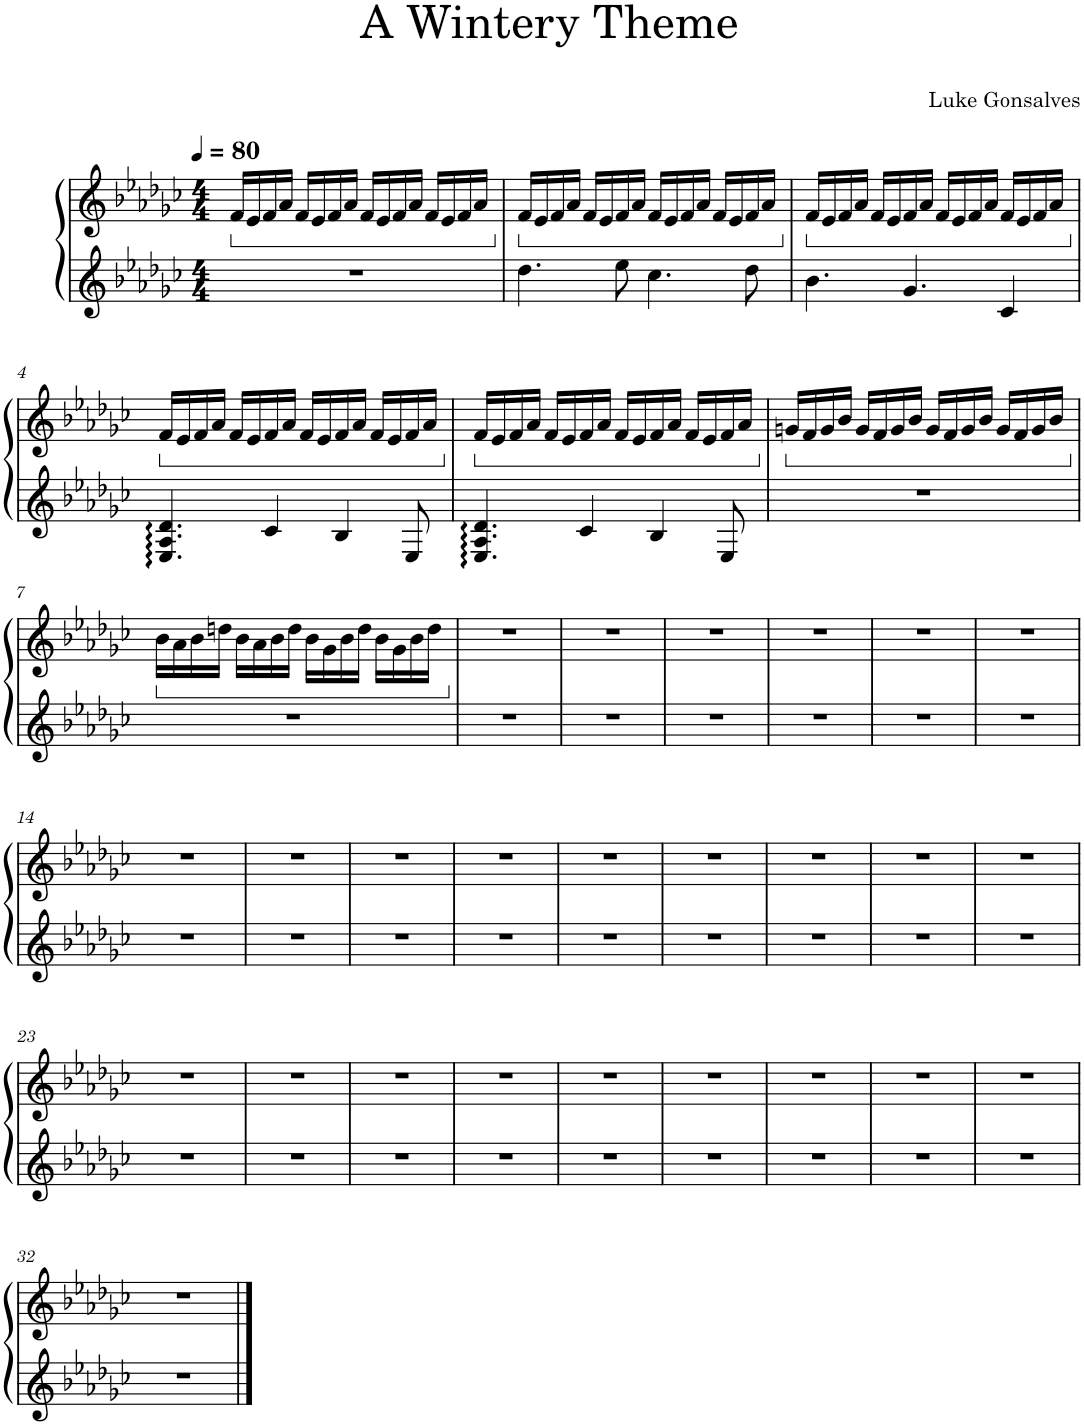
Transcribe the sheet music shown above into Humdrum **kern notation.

**kern	**kern
*part1	*part1
*staff2	*staff1
*I"Piano	*
*I'Pno.	*
*clefG2	*clefG2
*k[b-e-a-d-g-c-]	*k[b-e-a-d-g-c-]
*M4/4	*M4/4
*MM80	*MM80
*	*ped
=1	=1
1r	16f/LL
.	16e-/
.	16f/
.	16a-/JJ
.	16f/LL
.	16e-/
.	16f/
.	16a-/JJ
.	16f/LL
.	16e-/
.	16f/
.	16a-/JJ
.	16f/LL
.	16e-/
.	16f/
.	16a-/JJ
=2	=2
*	*Xped
*	*ped
4.dd-\	16f/LL
.	16e-/
.	16f/
.	16a-/JJ
.	16f/LL
.	16e-/
8ee-\	16f/
.	16a-/JJ
4.cc-\	16f/LL
.	16e-/
.	16f/
.	16a-/JJ
.	16f/LL
.	16e-/
8dd-\	16f/
.	16a-/JJ
=3	=3
*	*Xped
*	*ped
4.b-\	16f/LL
.	16e-/
.	16f/
.	16a-/JJ
.	16f/LL
.	16e-/
4.g-/	16f/
.	16a-/JJ
.	16f/LL
.	16e-/
.	16f/
.	16a-/JJ
4c-/	16f/LL
.	16e-/
.	16f/
.	16a-/JJ
!!LO:LB:g=z
=4	=4
*	*Xped
*	*ped
4.E-/:: 4.A-/:: 4.d-/::	16f/LL
.	16e-/
.	16f/
.	16a-/JJ
.	16f/LL
.	16e-/
4c-/	16f/
.	16a-/JJ
.	16f/LL
.	16e-/
4B-/	16f/
.	16a-/JJ
.	16f/LL
.	16e-/
8E-/	16f/
.	16a-/JJ
=5	=5
*	*Xped
*	*ped
4.E-/:: 4.A-/:: 4.d-/::	16f/LL
.	16e-/
.	16f/
.	16a-/JJ
.	16f/LL
.	16e-/
4c-/	16f/
.	16a-/JJ
.	16f/LL
.	16e-/
4B-/	16f/
.	16a-/JJ
.	16f/LL
.	16e-/
8E-/	16f/
.	16a-/JJ
=6	=6
*	*Xped
*	*ped
1r	16gn/LL
.	16f/
.	16g/
.	16b-/JJ
.	16g/LL
.	16f/
.	16g/
.	16b-/JJ
.	16g/LL
.	16f/
.	16g/
.	16b-/JJ
.	16g/LL
.	16f/
.	16g/
.	16b-/JJ
!!LO:LB:g=z
=7	=7
*	*Xped
*	*ped
1r	16b-\LL
.	16a-\
.	16b-\
.	16ddn\JJ
.	16b-\LL
.	16a-\
.	16b-\
.	16dd\JJ
.	16b-\LL
.	16g-\
.	16b-\
.	16dd\JJ
.	16b-\LL
.	16g-\
.	16b-\
.	16dd\JJ
=8	=8
*	*Xped
1r	1r
=9	=9
1r	1r
=10	=10
1r	1r
=11	=11
1r	1r
=12	=12
1r	1r
=13	=13
1r	1r
!!LO:LB:g=z
=14	=14
1r	1r
=15	=15
1r	1r
=16	=16
1r	1r
=17	=17
1r	1r
=18	=18
1r	1r
=19	=19
1r	1r
=20	=20
1r	1r
=21	=21
1r	1r
=22	=22
1r	1r
!!LO:LB:g=z
=23	=23
1r	1r
=24	=24
1r	1r
=25	=25
1r	1r
=26	=26
1r	1r
=27	=27
1r	1r
=28	=28
1r	1r
=29	=29
1r	1r
=30	=30
1r	1r
=31	=31
1r	1r
!!LO:LB:g=z
=32	=32
1r	1r
==	==
*-	*-
